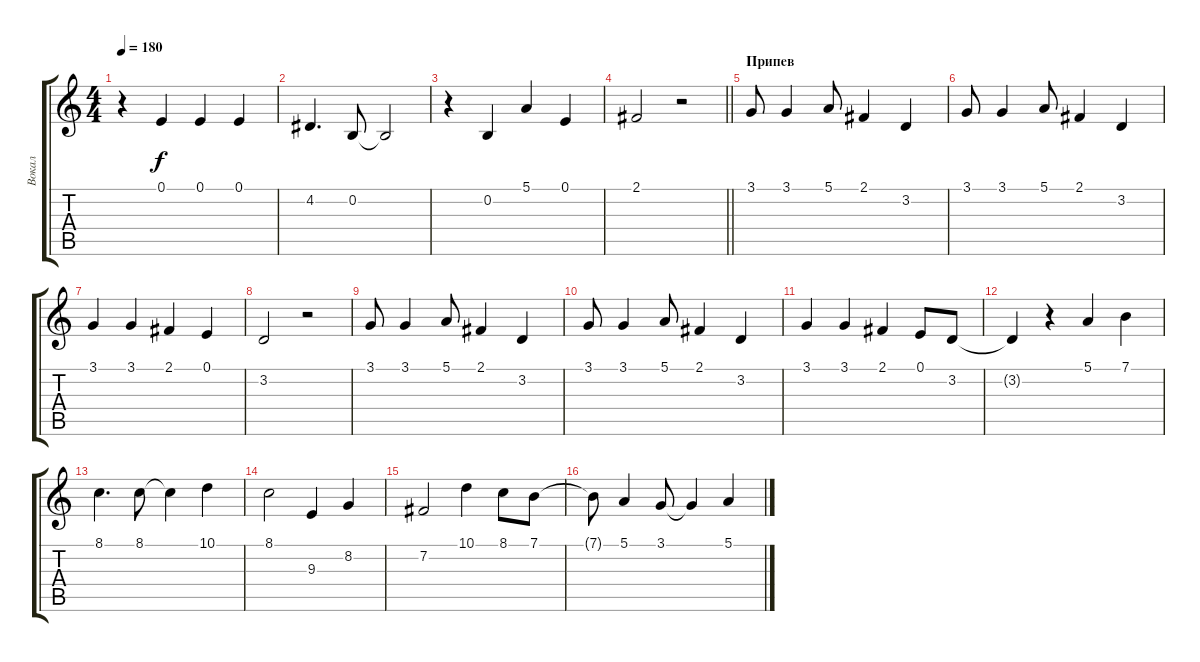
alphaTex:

\track ("Вокал" "Вокал") {instrument flute}
\staff {score tabs}
\tuning (E4 B3 G3 D3 A2 E2) {hide}
\ts (4 4)
\tempo 180
\clef g2
\ks c
r.4{dy f} 0.1.4 0.1.4 0.1.4 |
4.2.4{d} 0.2.8 0.2{t}.2 |
r.4 0.2.4 5.1.4 0.1.4 |
\barLineRight lightlight
2.1.2 r.2 |
\section ("" "Припев")
3.1.8 3.1.4 5.1.8 2.1.4 3.2.4 |
3.1.8 3.1.4 5.1.8 2.1.4 3.2.4 |
3.1.4 3.1.4 2.1.4 0.1.4 |
3.2.2 r.2 |
3.1.8 3.1.4 5.1.8 2.1.4 3.2.4 |
3.1.8 3.1.4 5.1.8 2.1.4 3.2.4 |
3.1.4 3.1.4 2.1.4 0.1.8 3.2.8 |
3.2{t}.4 r.4 5.1.4 7.1.4 |
8.1.4{d} 8.1.8 8.1{t}.4 10.1.4 |
8.1.2 9.3.4 8.2.4 |
7.2.2 10.1.4 8.1.8 7.1.8 |
7.1{t}.8 5.1.4 3.1.8 3.1{t}.4 5.1.4
